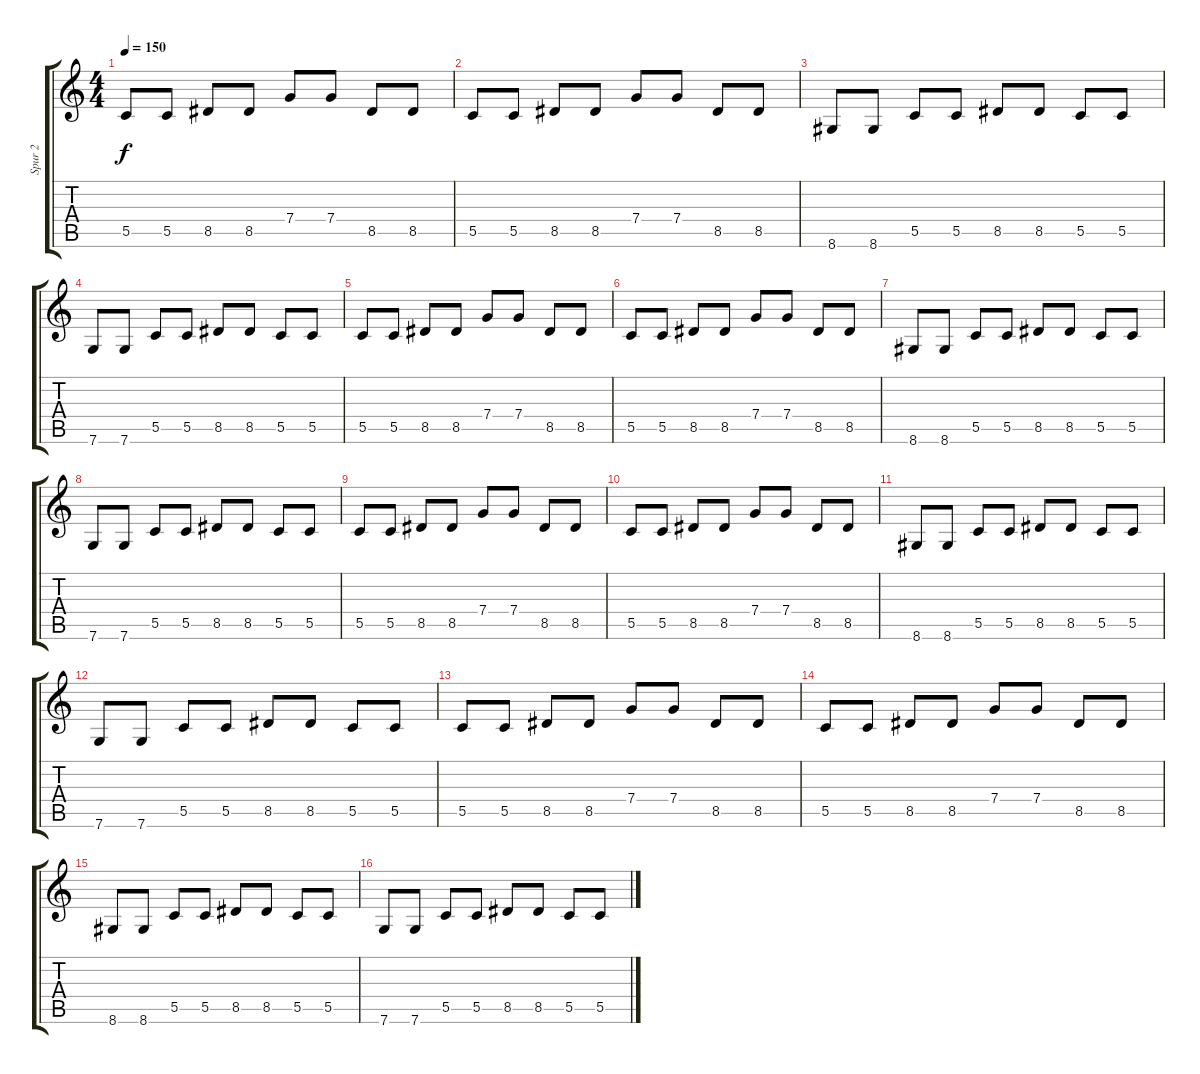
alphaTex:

\track ("Spur 2" "Spur 2") {instrument distortionguitar}
\staff {score tabs}
\tuning (D4 A3 F3 C3 G2 C2) {hide}
\ts (4 4)
\tempo 150
\clef g2
\ks c
5.5.8{dy f} 5.5.8 8.5.8 8.5.8 7.4.8 7.4.8 8.5.8 8.5.8 |
5.5.8 5.5.8 8.5.8 8.5.8 7.4.8 7.4.8 8.5.8 8.5.8 |
8.6.8 8.6.8 5.5.8 5.5.8 8.5.8 8.5.8 5.5.8 5.5.8 |
7.6.8 7.6.8 5.5.8 5.5.8 8.5.8 8.5.8 5.5.8 5.5.8 |
5.5.8 5.5.8 8.5.8 8.5.8 7.4.8 7.4.8 8.5.8 8.5.8 |
5.5.8 5.5.8 8.5.8 8.5.8 7.4.8 7.4.8 8.5.8 8.5.8 |
8.6.8 8.6.8 5.5.8 5.5.8 8.5.8 8.5.8 5.5.8 5.5.8 |
7.6.8 7.6.8 5.5.8 5.5.8 8.5.8 8.5.8 5.5.8 5.5.8 |
5.5.8 5.5.8 8.5.8 8.5.8 7.4.8 7.4.8 8.5.8 8.5.8 |
5.5.8 5.5.8 8.5.8 8.5.8 7.4.8 7.4.8 8.5.8 8.5.8 |
8.6.8 8.6.8 5.5.8 5.5.8 8.5.8 8.5.8 5.5.8 5.5.8 |
7.6.8 7.6.8 5.5.8 5.5.8 8.5.8 8.5.8 5.5.8 5.5.8 |
5.5.8 5.5.8 8.5.8 8.5.8 7.4.8 7.4.8 8.5.8 8.5.8 |
5.5.8 5.5.8 8.5.8 8.5.8 7.4.8 7.4.8 8.5.8 8.5.8 |
8.6.8 8.6.8 5.5.8 5.5.8 8.5.8 8.5.8 5.5.8 5.5.8 |
7.6.8 7.6.8 5.5.8 5.5.8 8.5.8 8.5.8 5.5.8 5.5.8
